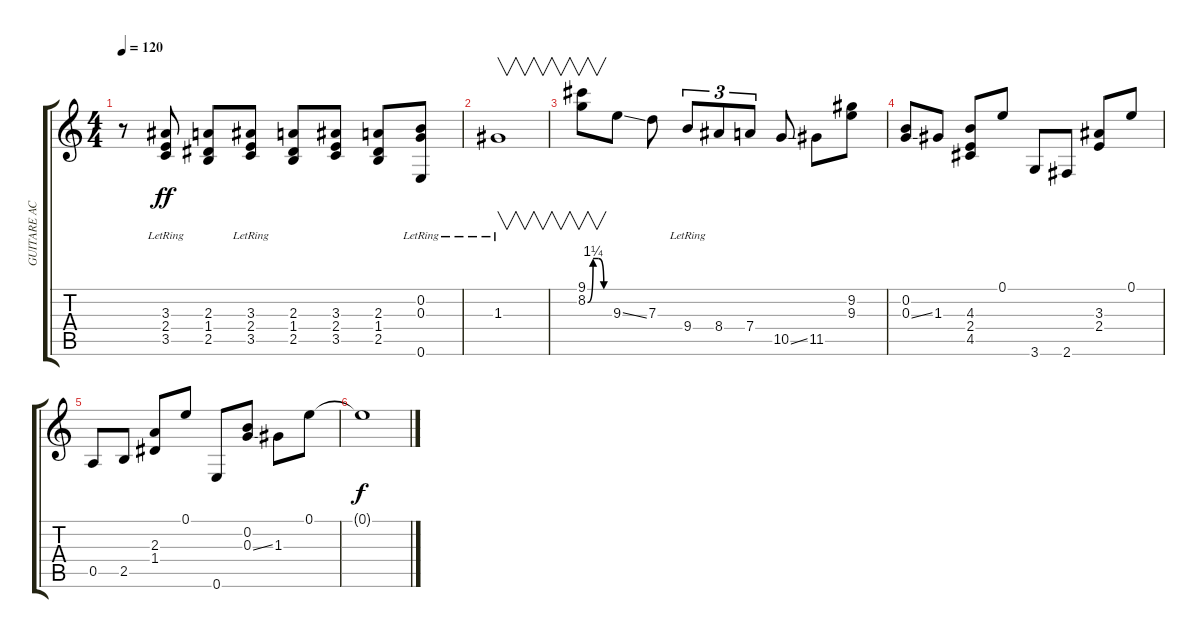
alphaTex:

\track ("GUITARE ACIER" "GUITARE AC") {instrument acousticguitarsteel}
\staff {score tabs}
\tuning (E4 B3 G3 D3 A2 E2) {hide}
\ts (4 4)
\tempo 120
\clef g2
\ks c
r.8{dy ff} (3.3 2.4 3.5{lr}).8 (2.3 1.4 2.5).8 (3.3 2.4 3.5{lr}).8 (2.3 1.4 2.5).8 (3.3 2.4 3.5).8 (2.3 1.4 2.5).8 (0.2 0.3{lr} 0.6).8 |
1.3{lr}.1{v} |
(9.1 8.2{be (custom 0 0 15 5 30 5 45 0 60 0)}).8{v} 9.3{ss}.8 7.3.8 9.4{lr}.8{tu (3 2)} 8.4.8{tu (3 2)} 7.4.8{tu (3 2)} 10.5{ss}.8 11.5.8 (9.2 9.3).8 |
(0.2 0.3{ss}).8 1.3.8 (4.3 2.4 4.5).8 0.1.8 3.6.8 2.6.8 (3.3 2.4).8 0.1.8 |
0.5.8 2.5.8 (2.3 1.4).8 0.1.8 0.6.8 (0.2 0.3{ss}).8 1.3.8 0.1.8 |
0.1{t}.1{dy f}
